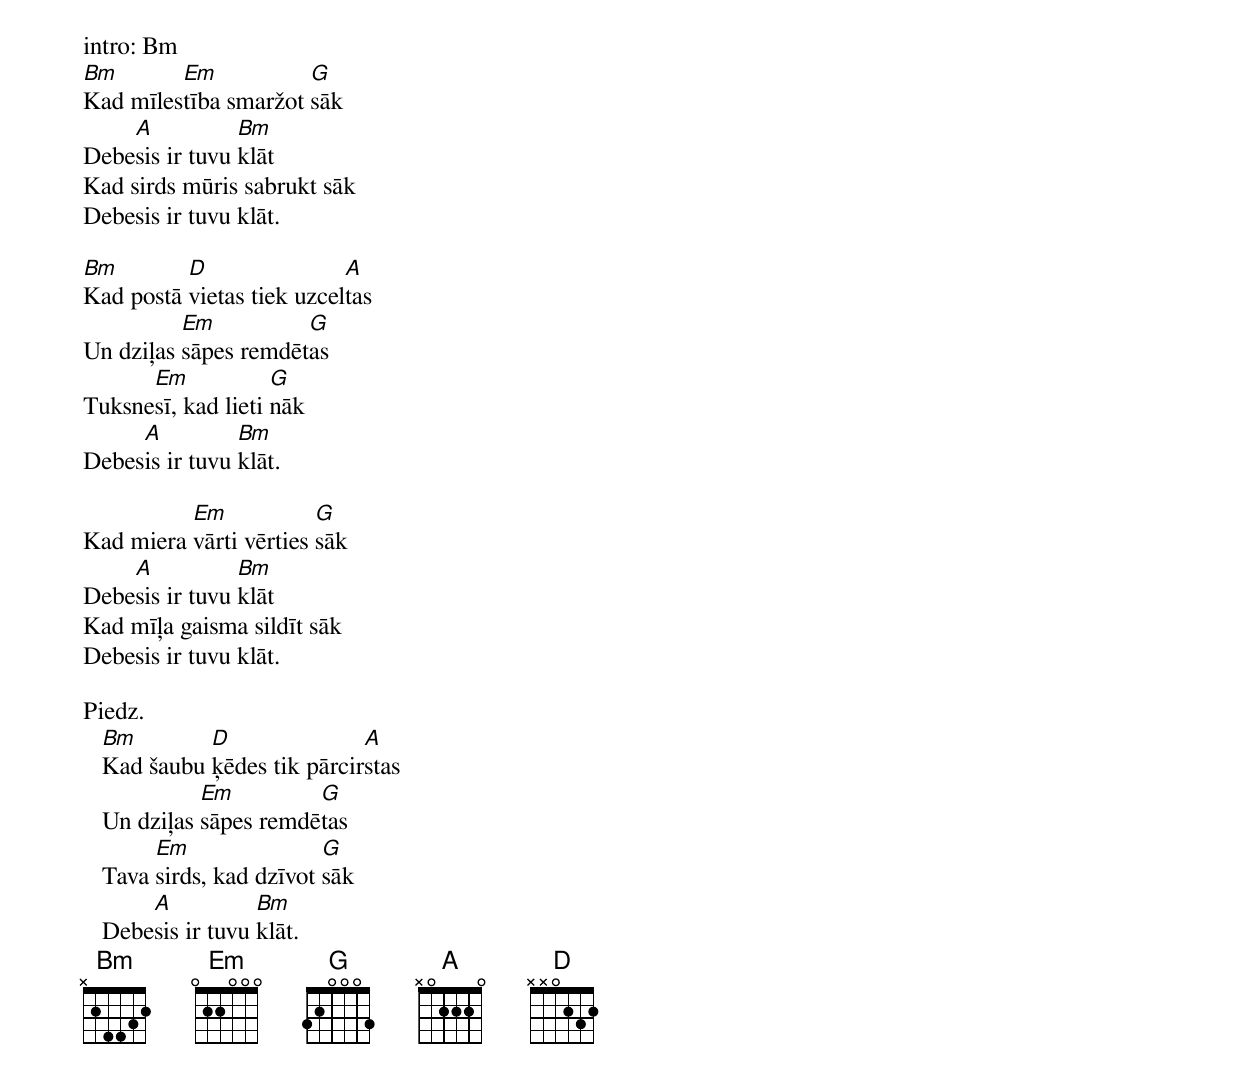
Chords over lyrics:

intro: Bm
Bm       Em           G
Kad mīlestība smaržot sāk
    A           Bm
Debesis ir tuvu klāt
Kad sirds mūris sabrukt sāk
Debesis ir tuvu klāt.

Bm        D                A
Kad postā vietas tiek uzceltas
          Em          G
Un dziļas sāpes remdētas
      Em            G
Tuksnesī, kad lieti nāk
     A          Bm
Debesis ir tuvu klāt.

          Em            G
Kad miera vārti vērties sāk
    A           Bm
Debesis ir tuvu klāt
Kad mīļa gaisma sildīt sāk
Debesis ir tuvu klāt.

Piedz.
   Bm        D               A
   Kad šaubu ķēdes tik pārcirstas
             Em         G
   Un dziļas sāpes remdētas
        Em                G
   Tava sirds, kad dzīvot sāk
       A           Bm
   Debesis ir tuvu klāt.
